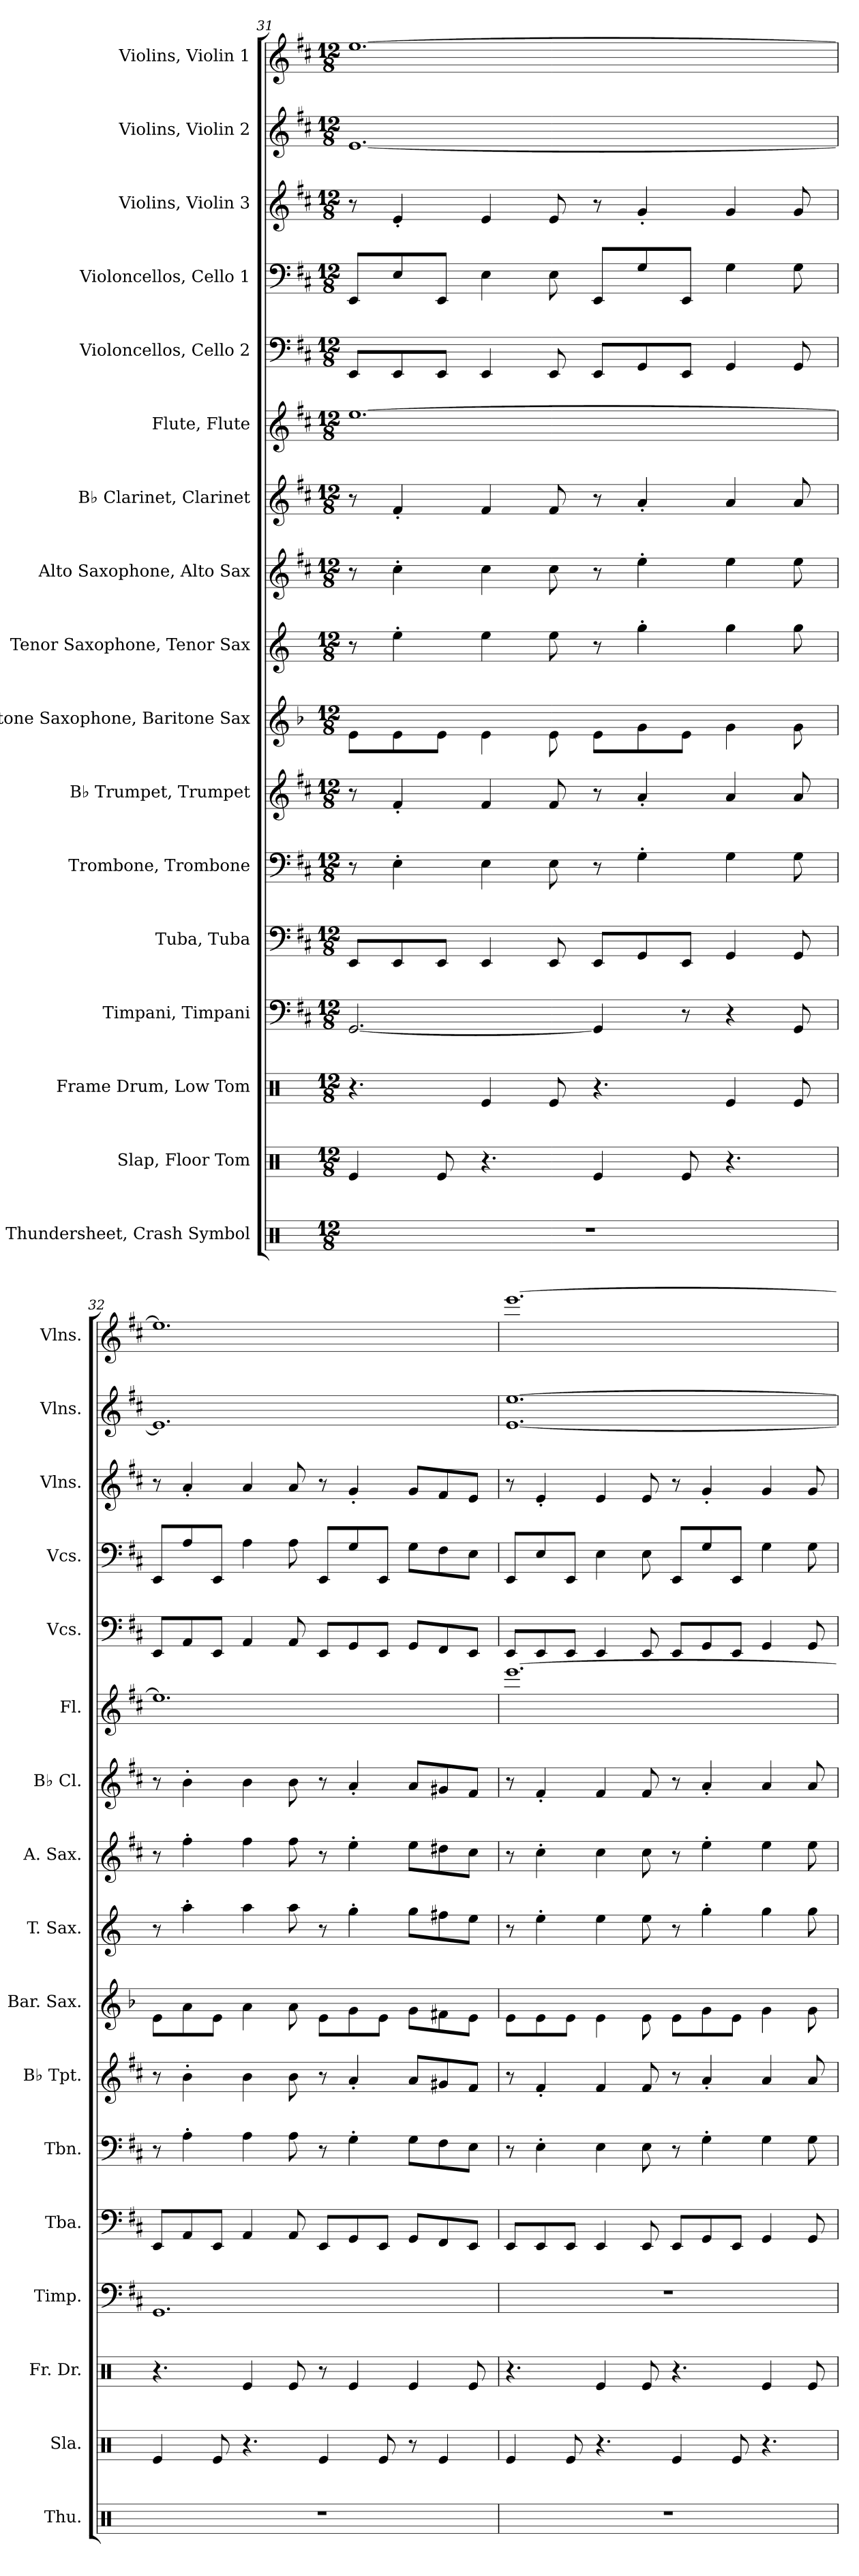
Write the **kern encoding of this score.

**kern	**kern	**kern	**kern	**kern	**kern	**kern	**kern	**kern	**kern	**kern	**kern	**kern	**kern	**kern	**kern	**kern
*part17	*part16	*part15	*part14	*part13	*part12	*part11	*part10	*part9	*part8	*part7	*part6	*part5	*part4	*part3	*part2	*part1
*staff17	*staff16	*staff15	*staff14	*staff13	*staff12	*staff11	*staff10	*staff9	*staff8	*staff7	*staff6	*staff5	*staff4	*staff3	*staff2	*staff1
*I"Thundersheet, Crash Symbol	*I"Slap, Floor Tom	*I"Frame Drum, Low Tom	*I"Timpani, Timpani	*I"Tuba, Tuba	*I"Trombone, Trombone	*I"B♭ Trumpet, Trumpet	*I"Baritone Saxophone, Baritone Sax	*I"Tenor Saxophone, Tenor Sax	*I"Alto Saxophone, Alto Sax	*I"B♭ Clarinet, Clarinet	*I"Flute, Flute	*I"Violoncellos, Cello 2	*I"Violoncellos, Cello 1	*I"Violins, Violin 3	*I"Violins, Violin 2	*I"Violins, Violin 1
*I'Thu.	*I'Sla.	*I'Fr. Dr.	*I'Timp.	*I'Tba.	*I'Tbn.	*I'B♭ Tpt.	*I'Bar. Sax.	*I'T. Sax.	*I'A. Sax.	*I'B♭ Cl.	*I'Fl.	*I'Vcs.	*I'Vcs.	*I'Vlns.	*I'Vlns.	*I'Vlns.
*clefX	*clefX	*clefX	*clefF4	*clefF4	*clefF4	*clefG2	*clefG2	*clefG2	*clefG2	*clefG2	*clefG2	*clefF4	*clefF4	*clefG2	*clefG2	*clefG2
*	*	*	*	*	*	*ITrd1c2	*ITrd12c21	*ITrd8c14	*ITrd5c9	*ITrd1c2	*	*	*	*	*	*
*k[]	*k[]	*k[]	*k[f#c#]	*k[f#c#]	*k[f#c#]	*k[]	*k[b-]	*k[]	*k[b-]	*k[]	*k[f#c#]	*k[f#c#]	*k[f#c#]	*k[f#c#]	*k[f#c#]	*k[f#c#]
*M12/8	*M12/8	*M12/8	*M12/8	*M12/8	*M12/8	*M12/8	*M12/8	*M12/8	*M12/8	*M12/8	*M12/8	*M12/8	*M12/8	*M12/8	*M12/8	*M12/8
=31	=31	=31	=31	=31	=31	=31	=31	=31	=31	=31	=31	=31	=31	=31	=31	=31
1.r	4Re/	4.r	[2.GG/	8EE/L	8r	8r	8E\L	8r	8r	8r	[1.ee	8EE/L	8EE/L	8r	[1.e	[1.ee
.	.	.	.	8EE/	4E'\	4e'/	8E\	4e'\	4e'\	4e'/	.	8EE/	8E/	4e'/	.	.
.	8Re/	.	.	8EE/J	.	.	8E\J	.	.	.	.	8EE/J	8EE/J	.	.	.
.	4.r	4Re/	.	4EE/	4E\	4e/	4E\	4e\	4e\	4e/	.	4EE/	4E\	4e/	.	.
.	.	8Re/	.	8EE/	8E\	8e/	8E\	8e\	8e\	8e/	.	8EE/	8E\	8e/	.	.
.	4Re/	4.r	4GG/]	8EE/L	8r	8r	8E\L	8r	8r	8r	.	8EE/L	8EE/L	8r	.	.
.	.	.	.	8GG/	4G'\	4g'/	8G\	4g'\	4g'\	4g'/	.	8GG/	8G/	4g'/	.	.
.	8Re/	.	8r	8EE/J	.	.	8E\J	.	.	.	.	8EE/J	8EE/J	.	.	.
.	4.r	4Re/	4r	4GG/	4G\	4g/	4G\	4g\	4g\	4g/	.	4GG/	4G\	4g/	.	.
.	.	8Re/	8GG/	8GG/	8G\	8g/	8G\	8g\	8g\	8g/	.	8GG/	8G\	8g/	.	.
!!LO:PB:g=z
=32	=32	=32	=32	=32	=32	=32	=32	=32	=32	=32	=32	=32	=32	=32	=32	=32
1.r	4Re/	4.r	1.GG	8EE/L	8r	8r	8E\L	8r	8r	8r	1.ee]	8EE/L	8EE/L	8r	1.e]	1.ee]
.	.	.	.	8AA/	4A'\	4a'\	8A\	4a'\	4a'\	4a'\	.	8AA/	8A/	4a'/	.	.
.	8Re/	.	.	8EE/J	.	.	8E\J	.	.	.	.	8EE/J	8EE/J	.	.	.
.	4.r	4Re/	.	4AA/	4A\	4a\	4A\	4a\	4a\	4a\	.	4AA/	4A\	4a/	.	.
.	.	8Re/	.	8AA/	8A\	8a\	8A\	8a\	8a\	8a\	.	8AA/	8A\	8a/	.	.
.	4Re/	8r	.	8EE/L	8r	8r	8E\L	8r	8r	8r	.	8EE/L	8EE/L	8r	.	.
.	.	4Re/	.	8GG/	4G'\	4g'/	8G\	4g'\	4g'\	4g'/	.	8GG/	8G/	4g'/	.	.
.	8Re/	.	.	8EE/J	.	.	8E\J	.	.	.	.	8EE/J	8EE/J	.	.	.
.	8r	4Re/	.	8GG/L	8G\L	8g/L	8G\L	8g\L	8g\L	8g/L	.	8GG/L	8G\L	8g/L	.	.
.	4Re/	.	.	8FF#/	8F#\	8f#X/	8F#X\	8f#X\	8f#X\	8f#X/	.	8FF#/	8F#\	8f#/	.	.
.	.	8Re/	.	8EE/J	8E\J	8e/J	8E\J	8e\J	8e\J	8e/J	.	8EE/J	8E\J	8e/J	.	.
=33	=33	=33	=33	=33	=33	=33	=33	=33	=33	=33	=33	=33	=33	=33	=33	=33
1.r	4Re/	4.r	1.r	8EE/L	8r	8r	8E\L	8r	8r	8r	[1.eee	8EE/L	8EE/L	8r	[1.e [1.ee	[1.eee
.	.	.	.	8EE/	4E'\	4e'/	8E\	4e'\	4e'\	4e'/	.	8EE/	8E/	4e'/	.	.
.	8Re/	.	.	8EE/J	.	.	8E\J	.	.	.	.	8EE/J	8EE/J	.	.	.
.	4.r	4Re/	.	4EE/	4E\	4e/	4E\	4e\	4e\	4e/	.	4EE/	4E\	4e/	.	.
.	.	8Re/	.	8EE/	8E\	8e/	8E\	8e\	8e\	8e/	.	8EE/	8E\	8e/	.	.
.	4Re/	4.r	.	8EE/L	8r	8r	8E\L	8r	8r	8r	.	8EE/L	8EE/L	8r	.	.
.	.	.	.	8GG/	4G'\	4g'/	8G\	4g'\	4g'\	4g'/	.	8GG/	8G/	4g'/	.	.
.	8Re/	.	.	8EE/J	.	.	8E\J	.	.	.	.	8EE/J	8EE/J	.	.	.
.	4.r	4Re/	.	4GG/	4G\	4g/	4G\	4g\	4g\	4g/	.	4GG/	4G\	4g/	.	.
.	.	8Re/	.	8GG/	8G\	8g/	8G\	8g\	8g\	8g/	.	8GG/	8G\	8g/	.	.
=	=	=	=	=	=	=	=	=	=	=	=	=	=	=	=	=
*-	*-	*-	*-	*-	*-	*-	*-	*-	*-	*-	*-	*-	*-	*-	*-	*-
